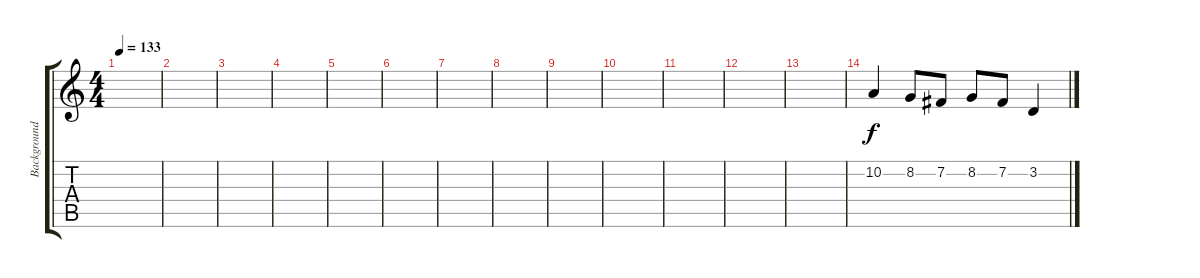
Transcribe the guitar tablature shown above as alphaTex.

\track ("Background Singing" "Background") {instrument lead6voice}
\staff {score tabs}
\tuning (E4 B3 G3 D3 A2 E2) {hide}
\ts (4 4)
\tempo 133
\clef g2
\ks c
|
|
|
|
|
|
|
|
|
|
|
|
|
10.2.4 8.2.8 7.2.8 8.2.8 7.2.8 3.2.4
